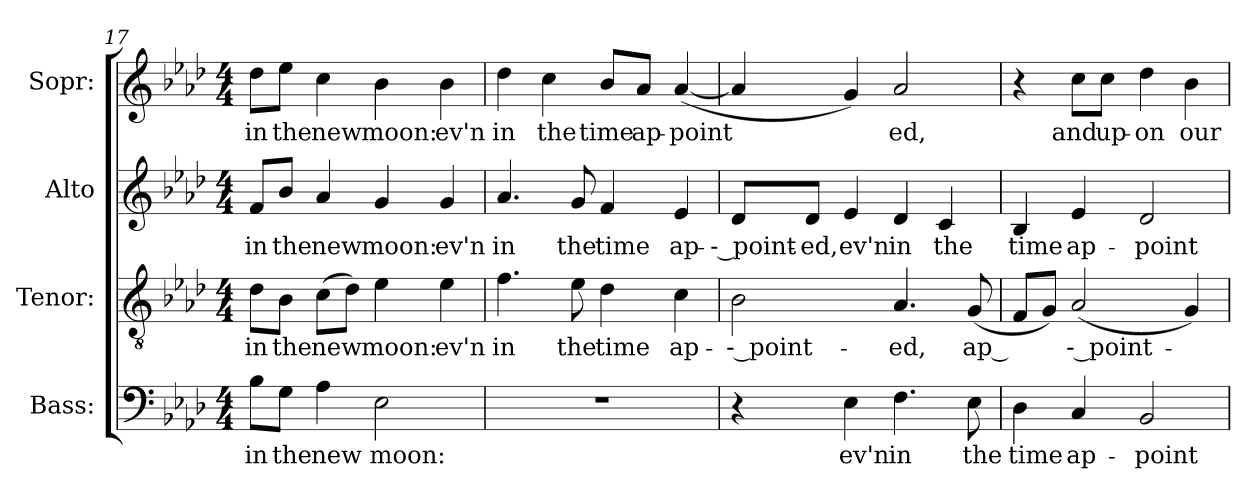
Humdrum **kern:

**kern	**text	**kern	**text	**kern	**text	**kern	**text
*part4	*part4	*part3	*part3	*part2	*part2	*part1	*part1
*staff4	*staff4	*staff3	*staff3	*staff2	*staff2	*staff1	*staff1
*I"Bass:	*	*I"Tenor:	*	*I"Alto	*	*I"Sopr:	*
*clefF4	*	*clefGv2	*	*clefG2	*	*clefG2	*
*	*	*ITrd7c12	*	*	*	*	*
*k[b-e-a-d-]	*	*k[b-e-a-d-]	*	*k[b-e-a-d-]	*	*k[b-e-a-d-]	*
*A-:	*	*A-:	*	*A-:	*	*A-:	*
*M4/4	*	*M4/4	*	*M4/4	*	*M4/4	*
=17	=17	=17	=17	=17	=17	=17	=17
!	!LO:LY:b:color=#000000	!	!	!	!	!	!
!	!	!	!LO:LY:b:color=#000000	!	!	!	!
!	!	!	!	!	!LO:LY:b:color=#000000	!	!
!	!	!	!	!	!	!	!LO:LY:b:color=#000000
8B-i\L	in	8D-i\L	in	8fi/L	in	8dd-i\L	in
!	!LO:LY:b:color=#000000	!	!	!	!	!	!
!	!	!	!LO:LY:b:color=#000000	!	!	!	!
!	!	!	!	!	!LO:LY:b:color=#000000	!	!
!	!	!	!	!	!	!	!LO:LY:b:color=#000000
8Gi\J	the	8BB-i\J	the	8b-i/J	the	8ee-i\J	the
!	!LO:LY:b:color=#000000	!	!	!	!	!	!
!	!	!	!LO:LY:b:color=#000000	!	!	!	!
!	!	!	!	!	!LO:LY:b:color=#000000	!	!
!	!	!	!	!	!	!	!LO:LY:b:color=#000000
4A-i\	new	(8Ci\L	new	4a-i/	new	4cci\	new
.	.	8D-i\J)	.	.	.	.	.
!	!LO:LY:b:color=#000000	!	!	!	!	!	!
!	!	!	!LO:LY:b:color=#000000	!	!	!	!
!	!	!	!	!	!LO:LY:b:color=#000000	!	!
!	!	!	!	!	!	!	!LO:LY:b:color=#000000
2E-i\	moon:	4E-i\	moon:	4gi/	moon:	4b-i\	moon:
!	!	!	!LO:LY:b:color=#000000	!	!	!	!
!	!	!	!	!	!LO:LY:b:color=#000000	!	!
!	!	!	!	!	!	!	!LO:LY:b:color=#000000
.	.	4E-i\	ev'n	4gi/	ev'n	4b-i\	ev'n
=18	=18	=18	=18	=18	=18	=18	=18
!	!	!	!LO:LY:b:color=#000000	!	!	!	!
!	!	!	!	!	!LO:LY:b:color=#000000	!	!
!	!	!	!	!	!	!	!LO:LY:b:color=#000000
1r	.	4.Fi\	in	4.a-i/	in	4dd-i\	in
!	!	!	!	!	!	!	!LO:LY:b:color=#000000
.	.	.	.	.	.	4cci\	the
!	!	!	!LO:LY:b:color=#000000	!	!	!	!
!	!	!	!	!	!LO:LY:b:color=#000000	!	!
.	.	8E-i\	the	8gi/	the	.	.
!	!	!	!LO:LY:b:color=#000000	!	!	!	!
!	!	!	!	!	!LO:LY:b:color=#000000	!	!
!	!	!	!	!	!	!	!LO:LY:b:color=#000000
.	.	4D-i\	time	4fi/	time	8b-i/L	time
!	!	!	!	!	!	!	!LO:LY:b:color=#000000
.	.	.	.	.	.	8a-i/J	ap-
!	!	!	!LO:LY:b:color=#000000	!	!	!	!
!	!	!	!	!	!LO:LY:b:color=#000000	!	!
!	!	!	!	!	!	!	!LO:LY:b:color=#000000
.	.	4Ci\	ap-	4e-i/	ap-	([4a-i/	-point-
!!LO:LB:g=z
=19	=19	=19	=19	=19	=19	=19	=19
!	!	!	!LO:LY:b:color=#000000	!	!	!	!
!	!	!	!	!	!LO:LY:b:color=#000000	!	!
!	!	!	!	!	!	!	!LO:LY:b:color=#000000
4r	.	2BB-i\	-- point-	8d-i/L	-- point-	4a-i/]	--
!	!	!	!	!	!LO:LY:b:color=#000000	!	!
.	.	.	.	8d-i/J	-ed,	.	.
!	!LO:LY:b:color=#000000	!	!	!	!	!	!
!	!	!	!	!	!LO:LY:b:color=#000000	!	!
4E-i\	ev'n	.	.	4e-i/	ev'n	4gi/)	.
!	!LO:LY:b:color=#000000	!	!	!	!	!	!
!	!	!	!LO:LY:b:color=#000000	!	!	!	!
!	!	!	!	!	!LO:LY:b:color=#000000	!	!
!	!	!	!	!	!	!	!LO:LY:b:color=#000000
4.Fi\	in	4.AA-i/	-ed,	4d-i/	in	2a-i/	- ed,
!	!	!	!	!	!LO:LY:b:color=#000000	!	!
.	.	.	.	4ci/	the	.	.
!	!LO:LY:b:color=#000000	!	!	!	!	!	!
!	!	!	!LO:LY:b:color=#000000	!	!	!	!
8E-i\	the	(8GGi/	ap --	.	.	.	.
=20	=20	=20	=20	=20	=20	=20	=20
!	!LO:LY:b:color=#000000	!	!	!	!	!	!
!	!	!	!	!	!LO:LY:b:color=#000000	!	!
4D-i\	time	8FFi/L	.	4B-i/	time	4r	.
.	.	8GGi/J)	.	.	.	.	.
!	!LO:LY:b:color=#000000	!	!	!	!	!	!
!	!	!	!LO:LY:b:color=#000000	!	!	!	!
!	!	!	!	!	!LO:LY:b:color=#000000	!	!
!	!	!	!	!	!	!	!LO:LY:b:color=#000000
4Ci/	ap-	(2AA-i/	-- point-	4e-i/	ap-	8cci\L	and
!	!	!	!	!	!	!	!LO:LY:b:color=#000000
.	.	.	.	.	.	8cci\J	up-
!	!LO:LY:b:color=#000000	!	!	!	!	!	!
!	!	!	!	!	!LO:LY:b:color=#000000	!	!
!	!	!	!	!	!	!	!LO:LY:b:color=#000000
2BB-i/	-point-	.	.	2d-i/	-point-	4dd-i\	-on
!	!	!	!	!	!	!	!LO:LY:b:color=#000000
.	.	4GGi/)	.	.	.	4b-i\	our
=	=	=	=	=	=	=	=
*-	*-	*-	*-	*-	*-	*-	*-
